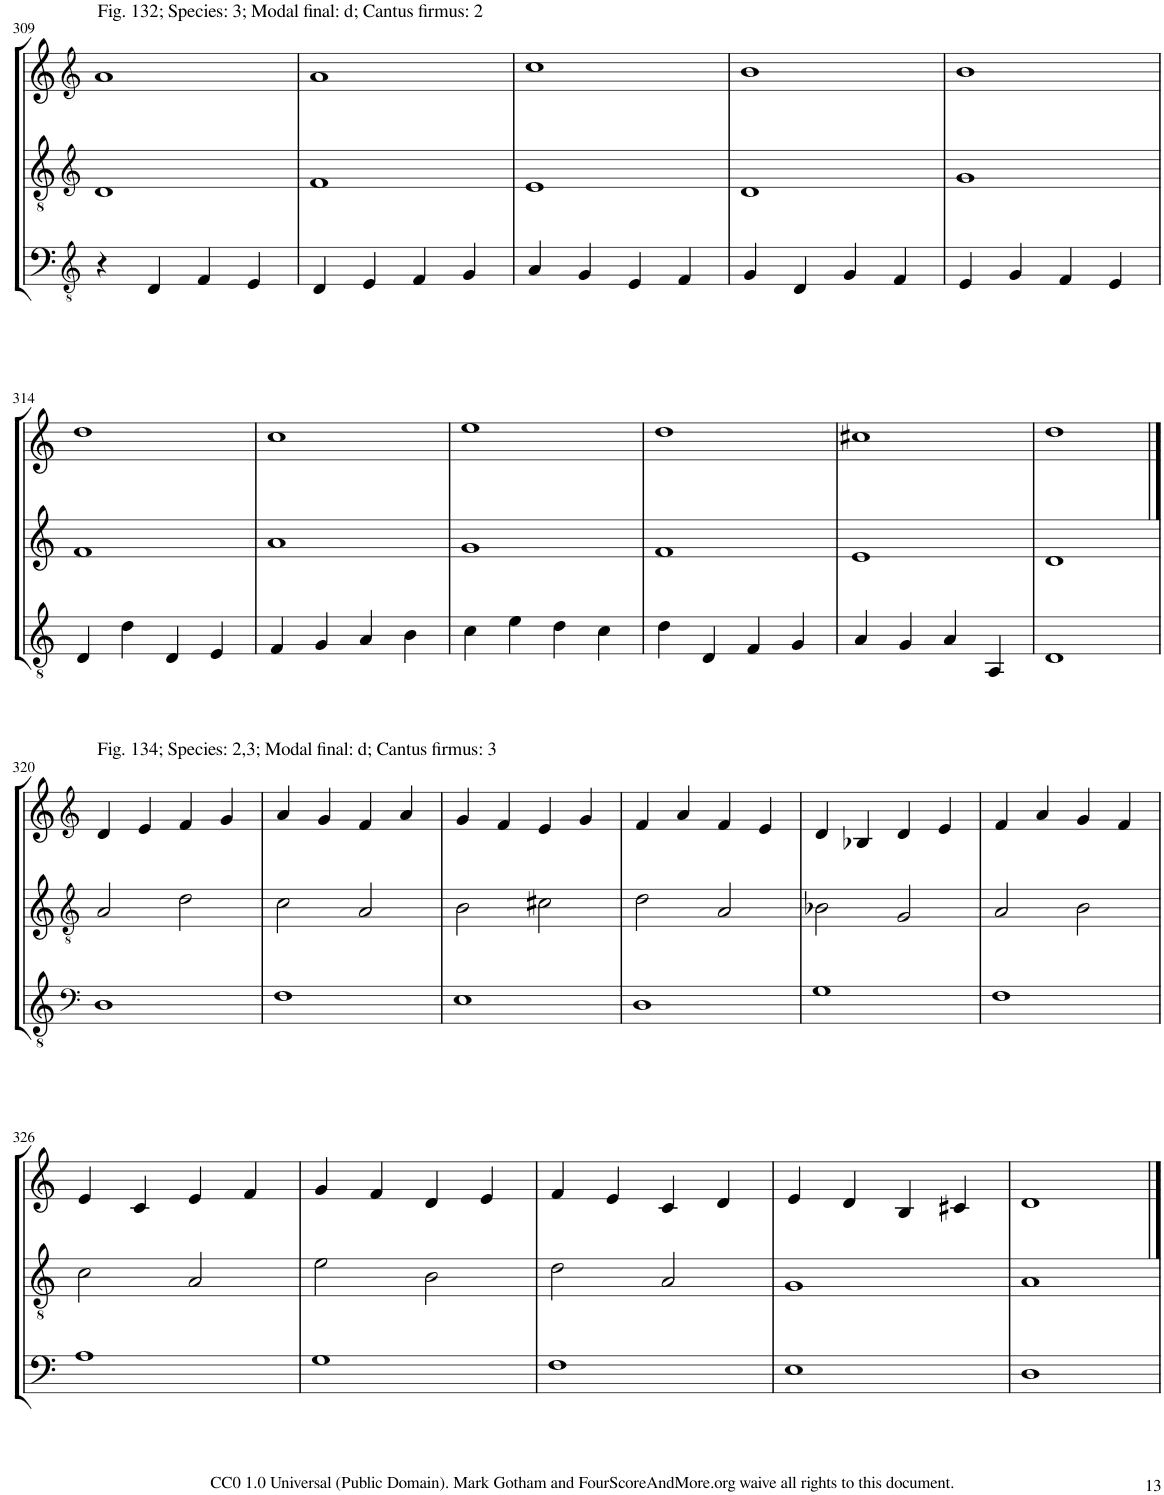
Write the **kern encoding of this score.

**kern	**kern	**kern
*part3	*part2	*part1
*staff3	*staff2	*staff1
*I"Piano	*I"Piano	*I"Piano
*I'Pno	*I'Pno	*I'Pno
!!LO:PB:g=z
*clefGv2	*clefG2	*clefG2
*k[]	*k[]	*k[]
*M4/4	*M4/4	*M4/4
=309	=309	=309
!	!	!LO:TX:a:t=Fig. 132; Species&colon; 3; Modal final&colon; d; Cantus firmus&colon; 2
4r	1d	1a
4D/	.	.
4F/	.	.
4E/	.	.
=310	=310	=310
4D/	1f	1a
4E/	.	.
4F/	.	.
4G/	.	.
=311	=311	=311
4A/	1e	1cc
4G/	.	.
4E/	.	.
4F/	.	.
=312	=312	=312
4G/	1d	1b
4D/	.	.
4G/	.	.
4F/	.	.
=313	=313	=313
4E/	1g	1b
4G/	.	.
4F/	.	.
4E/	.	.
!!LO:LB:g=z
=314	=314	=314
4D/	1f	1dd
4d\	.	.
4D/	.	.
4E/	.	.
=315	=315	=315
4F/	1a	1cc
4G/	.	.
4A/	.	.
4B\	.	.
=316	=316	=316
4c\	1g	1ee
4e\	.	.
4d\	.	.
4c\	.	.
=317	=317	=317
4d\	1f	1dd
4D/	.	.
4F/	.	.
4G/	.	.
=318	=318	=318
4A/	1e	1cc#X
4G/	.	.
4A/	.	.
4AA/	.	.
=319	=319	=319
1D	1d	1dd
!!LO:LB:g=z
==320	==320	==320
*clefF4	*clefGv2	*clefG2
!	!	!LO:TX:a:t=Fig. 134; Species&colon; 2,3; Modal final&colon; d; Cantus firmus&colon; 3
1D	2A/	4d/
.	.	4e/
.	2d\	4f/
.	.	4g/
=321	=321	=321
1F	2c\	4a/
.	.	4g/
.	2A/	4f/
.	.	4a/
=322	=322	=322
1E	2B\	4g/
.	.	4f/
.	2c#X\	4e/
.	.	4g/
=323	=323	=323
1D	2d\	4f/
.	.	4a/
.	2A/	4f/
.	.	4e/
=324	=324	=324
1G	2B-X\	4d/
.	.	4B-X/
.	2G/	4d/
.	.	4e/
=325	=325	=325
1F	2A/	4f/
.	.	4a/
.	2B\	4g/
.	.	4f/
!!LO:LB:g=z
=326	=326	=326
1A	2c\	4e/
.	.	4c/
.	2A/	4e/
.	.	4f/
=327	=327	=327
1G	2e\	4g/
.	.	4f/
.	2B\	4d/
.	.	4e/
=328	=328	=328
1F	2d\	4f/
.	.	4e/
.	2A/	4c/
.	.	4d/
=329	=329	=329
1E	1G	4e/
.	.	4d/
.	.	4B/
.	.	4c#X/
=330	=330	=330
1D	1A	1d
==	==	==
*-	*-	*-
